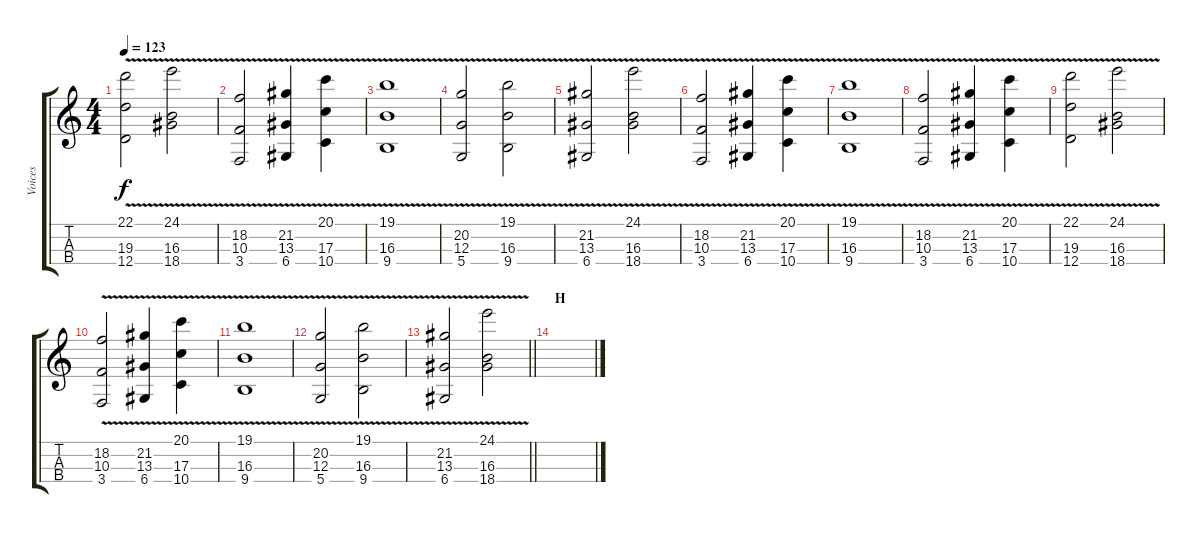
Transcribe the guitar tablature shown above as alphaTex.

\track ("Voices" "Voices") {instrument voiceoohs}
\staff {score tabs}
\tuning (E4 B3 G3 D3) {hide}
\ts (4 4)
\tempo 123
\clef g2
\ks c
(22.1{v} 19.3{v} 12.4{v}).2{dy f} (24.1{v} 16.3{v} 18.4{v}).2 |
(18.2{v} 10.3{v} 3.4{v}).2 (21.2{v} 13.3{v} 6.4{v}).4 (20.1{v} 17.3{v} 10.4{v}).4 |
(19.1{v} 16.3{v} 9.4{v}).1 |
(20.2{v} 12.3{v} 5.4{v}).2 (19.1{v} 16.3{v} 9.4{v}).2 |
(21.2{v} 13.3{v} 6.4{v}).2 (24.1{v} 16.3{v} 18.4{v}).2 |
(18.2{v} 10.3{v} 3.4{v}).2 (21.2{v} 13.3{v} 6.4{v}).4 (20.1{v} 17.3{v} 10.4{v}).4 |
(19.1{v} 16.3{v} 9.4{v}).1 |
(18.2{v} 10.3{v} 3.4{v}).2 (21.2{v} 13.3{v} 6.4{v}).4 (20.1{v} 17.3{v} 10.4{v}).4 |
(22.1{v} 19.3{v} 12.4{v}).2 (24.1{v} 16.3{v} 18.4{v}).2 |
(18.2{v} 10.3{v} 3.4{v}).2 (21.2{v} 13.3{v} 6.4{v}).4 (20.1{v} 17.3{v} 10.4{v}).4 |
(19.1{v} 16.3{v} 9.4{v}).1 |
(20.2{v} 12.3{v} 5.4{v}).2 (19.1{v} 16.3{v} 9.4{v}).2 |
\barLineRight lightlight
(21.2{v} 13.3{v} 6.4{v}).2 (24.1{v} 16.3{v} 18.4{v}).2 |
\section ("" "H")
